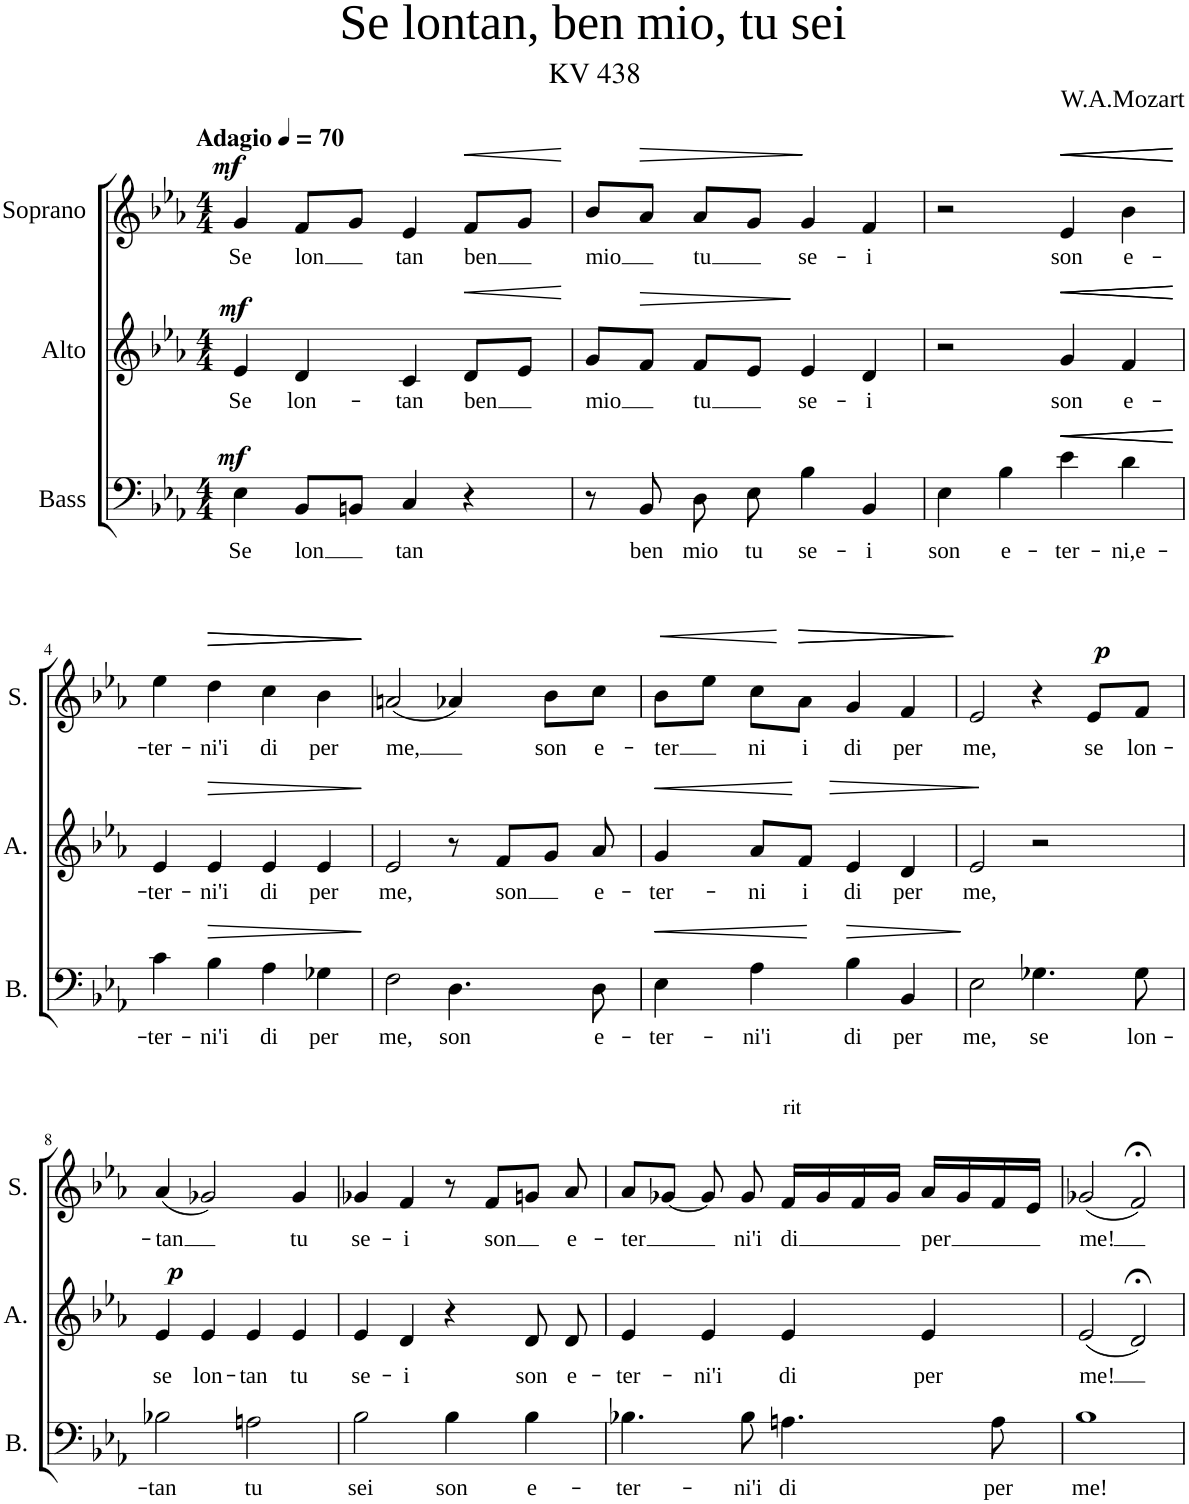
**kern	**text	**dynam	**kern	**text	**dynam	**kern	**text	**dynam
*part3	*part3	*part3	*part2	*part2	*part2	*part1	*part1	*part1
*staff3	*staff3	*staff3	*staff2	*staff2	*staff2	*staff1	*staff1	*staff1
*I"Bass	*	*	*I"Alto	*	*	*I"Soprano	*	*
*I'B.	*	*	*I'A.	*	*	*I'S.	*	*
*clefF4	*	*	*clefG2	*	*	*clefG2	*	*
*k[b-e-a-]	*	*	*k[b-e-a-]	*	*	*k[b-e-a-]	*	*
*M4/4	*	*	*M4/4	*	*	*M4/4	*	*
*MM70	*	*	*MM70	*	*	*MM70	*	*
=1	=1	=1	=1	=1	=1	=1	=1	=1
!	!	!	!	!	!	!LO:TX:a:B:t=Adagio	!	!
!	!LO:LY:b	!LO:DY:a	!	!LO:LY:b	!LO:DY:a	!	!LO:LY:b	!LO:DY:a
4E-\	Se	mf	4e-/	Se	mf	4g/	Se	mf
!	!LO:LY:b	!	!	!LO:LY:b	!	!	!LO:LY:b	!
8BB-/L	-lon	.	4d/	lon-	.	8f/L	-lon	.
8BBn/J	.	.	.	.	.	8g/J	.	.
!	!LO:LY:b	!	!	!LO:LY:b	!	!	!LO:LY:b	!
4C/	tan	.	4c/	-tan	.	4e-/	tan	.
!	!	!	!	!LO:LY:b	!LO:HP:b	!	!LO:LY:b	!LO:HP:b
4r	.	.	8d/L	ben	<	8f/L	-ben	<
.	.	.	8e-/J	.	.	8g/J	.	.
.	.	.	.	.	[	.	.	[
=2	=2	=2	=2	=2	=2	=2	=2	=2
!	!	!	!	!LO:LY:b	!	!	!LO:LY:b	!
8r	.	.	8g/L	mio	.	8b-/L	mio	.
!	!LO:LY:b	!	!	!	!LO:HP:b	!	!	!LO:HP:b
8BB-/	ben	.	8f/J	.	>	8a-/J	.	>
!	!LO:LY:b	!	!	!LO:LY:b	!	!	!LO:LY:b	!
8D\	mio	.	8f/L	tu	.	8a-/L	tu	.
!	!LO:LY:b	!	!	!	!	!	!	!
8E-\	tu	.	8e-/J	.	.	8g/J	.	.
!	!LO:LY:b	!	!	!LO:LY:b	!	!	!LO:LY:b	!
4B-\	se-	.	4e-/	se-	.	4g/	se-	]
!	!LO:LY:b	!	!	!LO:LY:b	!	!	!LO:LY:b	!
4BB-/	-i	.	4d/	-i	]	4f/	-i	.
=3	=3	=3	=3	=3	=3	=3	=3	=3
!	!LO:LY:b	!	!	!	!	!	!	!
4E-\	son	.	2r	.	.	2r	.	.
!	!LO:LY:b	!	!	!	!	!	!	!
4B-\	e-	.	.	.	.	.	.	.
!	!LO:LY:b	!LO:HP:b	!	!LO:LY:b	!LO:HP:b	!	!LO:LY:b	!LO:HP:b
4e-\	-ter-	<	4g/	son	<	4e-/	son	<
!	!LO:LY:b	!LO:HP:b	!	!LO:LY:b	!LO:HP:b	!	!LO:LY:b	!LO:HP:b
4d\	-ni,e-	<	4f/	e-	<	4b-\	e-	<
.	.	[ [	.	.	[ [	.	.	[ [
!!LO:LB:g=z
=4	=4	=4	=4	=4	=4	=4	=4	=4
!	!LO:LY:b	!	!	!LO:LY:b	!	!	!LO:LY:b	!
4c\	-ter-	.	4e-/	-ter-	.	4ee-\	-ter-	.
!	!LO:LY:b	!LO:HP:b	!	!LO:LY:b	!LO:HP:b	!	!LO:LY:b	!LO:HP:b
4B-\	-ni'i	>	4e-/	-ni'i	>	4dd\	-ni'i	>
!	!LO:LY:b	!	!	!LO:LY:b	!	!	!LO:LY:b	!LO:HP:b
4A-\	di	.	4e-/	di	.	4cc\	di	>
!	!LO:LY:b	!	!	!LO:LY:b	!	!	!LO:LY:b	!
4G-X\	per	.	4e-/	per	.	4b-\	per	.
.	.	]	.	.	]	.	.	] ]
=5	=5	=5	=5	=5	=5	=5	=5	=5
!	!LO:LY:b	!	!	!LO:LY:b	!	!	!LO:LY:b	!
2F\	me,	.	2e-/	me,	.	(2an/	me,	.
!	!LO:LY:b	!	!	!	!	!	!	!
4.D\	son	.	8r	.	.	4a-X/)	.	.
!	!	!	!	!LO:LY:b	!	!	!	!
.	.	.	8f/L	son	.	.	.	.
!	!	!	!	!	!	!	!LO:LY:b	!
.	.	.	8g/J	.	.	8b-\L	son	.
!	!LO:LY:b	!	!	!LO:LY:b	!	!	!LO:LY:b	!
8D\	e-	.	8a-/	e-	.	8cc\J	e-	.
=6	=6	=6	=6	=6	=6	=6	=6	=6
!	!LO:LY:b	!LO:HP:b	!	!LO:LY:b	!LO:HP:b	!	!LO:LY:b	!LO:HP:b
4E-\	-ter-	<	4g/	-ter-	<	8b-\L	-ter	<
.	.	.	.	.	.	8ee-\J	.	.
!	!LO:LY:b	!	!	!LO:LY:b	!	!	!LO:LY:b	!
4A-\	-ni'i	.	8a-/L	-ni	.	8cc\L	ni	.
!	!	!	!	!LO:LY:b	!	!	!LO:LY:b	!LO:HP:n=1:b
.	.	.	8f/J	i	[	8a-\J	i	[ >
!	!LO:LY:b	!LO:HP:n=1:b	!	!LO:LY:b	!LO:HP:b	!	!LO:LY:b	!LO:HP:b
4B-\	di	[ >	4e-/	di	>	4g/	di	>
!	!LO:LY:b	!	!	!LO:LY:b	!	!	!LO:LY:b	!
4BB-/	per	.	4d/	per	.	4f/	per	.
.	.	.	.	.	.	.	.	]
=7	=7	=7	=7	=7	=7	=7	=7	=7
!	!LO:LY:b	!	!	!LO:LY:b	!	!	!LO:LY:b	!
2E-\	me,	.	2e-/	me,	.	2e-/	me,	.
!	!LO:LY:b	!	!	!	!	!	!	!
4.G-X\	se	]	2r	.	]	4r	.	]
!	!	!	!	!	!	!	!LO:LY:b	!LO:DY:a
.	.	.	.	.	.	8e-/L	se	p
!	!LO:LY:b	!	!	!	!	!	!LO:LY:b	!
8G-\	lon-	.	.	.	.	8f/J	lon-	.
!!LO:LB:g=z
=8	=8	=8	=8	=8	=8	=8	=8	=8
!	!LO:LY:b	!	!	!LO:LY:b	!LO:DY:a	!	!LO:LY:b	!
2B-X\	-tan	.	4e-/	se	p	(4a-/	-tan	.
!	!	!	!	!LO:LY:b	!	!	!	!
.	.	.	4e-/	lon-	.	2g-X/)	.	.
!	!LO:LY:b	!	!	!LO:LY:b	!	!	!	!
2An\	tu	.	4e-/	-tan	.	.	.	.
!	!	!	!	!LO:LY:b	!	!	!LO:LY:b	!
.	.	.	4e-/	tu	.	4g-/	tu	.
=9	=9	=9	=9	=9	=9	=9	=9	=9
!	!LO:LY:b	!	!	!LO:LY:b	!	!	!LO:LY:b	!
2B-\	sei	.	4e-/	se-	.	4g-X/	se-	.
!	!	!	!	!LO:LY:b	!	!	!LO:LY:b	!
.	.	.	4d/	-i	.	4f/	-i	.
!	!LO:LY:b	!	!	!	!	!	!	!
4B-\	son	.	4r	.	.	8r	.	.
!	!	!	!	!	!	!	!LO:LY:b	!
.	.	.	.	.	.	8f/L	son	.
!	!LO:LY:b	!	!	!LO:LY:b	!	!	!	!
4B-\	e-	.	8d/	son	.	8gn/J	.	.
!	!	!	!	!LO:LY:b	!	!	!LO:LY:b	!
.	.	.	8d/	e-	.	8a-/	e-	.
=10	=10	=10	=10	=10	=10	=10	=10	=10
!	!LO:LY:b	!	!	!LO:LY:b	!	!	!LO:LY:b	!
4.B-X\	-ter-	.	4e-/	-ter-	.	8a-/L	-ter	.
.	.	.	.	.	.	[8g-X/J	.	.
!	!	!	!	!LO:LY:b	!	!	!	!
.	.	.	4e-/	-ni'i	.	8g-/]	.	.
!	!LO:LY:b	!	!	!	!	!	!LO:LY:b	!
8B-\	-ni'i	.	.	.	.	8g-/	ni'i	.
!	!	!	!	!	!	!LO:TX:a:t=rit	!	!
!	!LO:LY:b	!	!	!LO:LY:b	!	!	!LO:LY:b	!
4.An\	di	.	4e-/	di	.	16f/LL	-di	.
.	.	.	.	.	.	16g-/	.	.
.	.	.	.	.	.	16f/	.	.
.	.	.	.	.	.	16g-/JJ	.	.
!	!	!	!	!LO:LY:b	!	!	!LO:LY:b	!
.	.	.	4e-/	per	.	16a-/LL	per	.
.	.	.	.	.	.	16g-/	.	.
!	!LO:LY:b	!	!	!	!	!	!	!
8A\	per	.	.	.	.	16f/	.	.
.	.	.	.	.	.	16e-/JJ	.	.
=11	=11	=11	=11	=11	=11	=11	=11	=11
!	!LO:LY:b	!	!	!LO:LY:b	!	!	!LO:LY:b	!
1B-	me!	.	(2e-/	me!	.	(2g-X/	me!	.
.	.	.	2d;</)	.	.	2f;</)	.	.
=	=	=	=	=	=	=	=	=
*-	*-	*-	*-	*-	*-	*-	*-	*-
